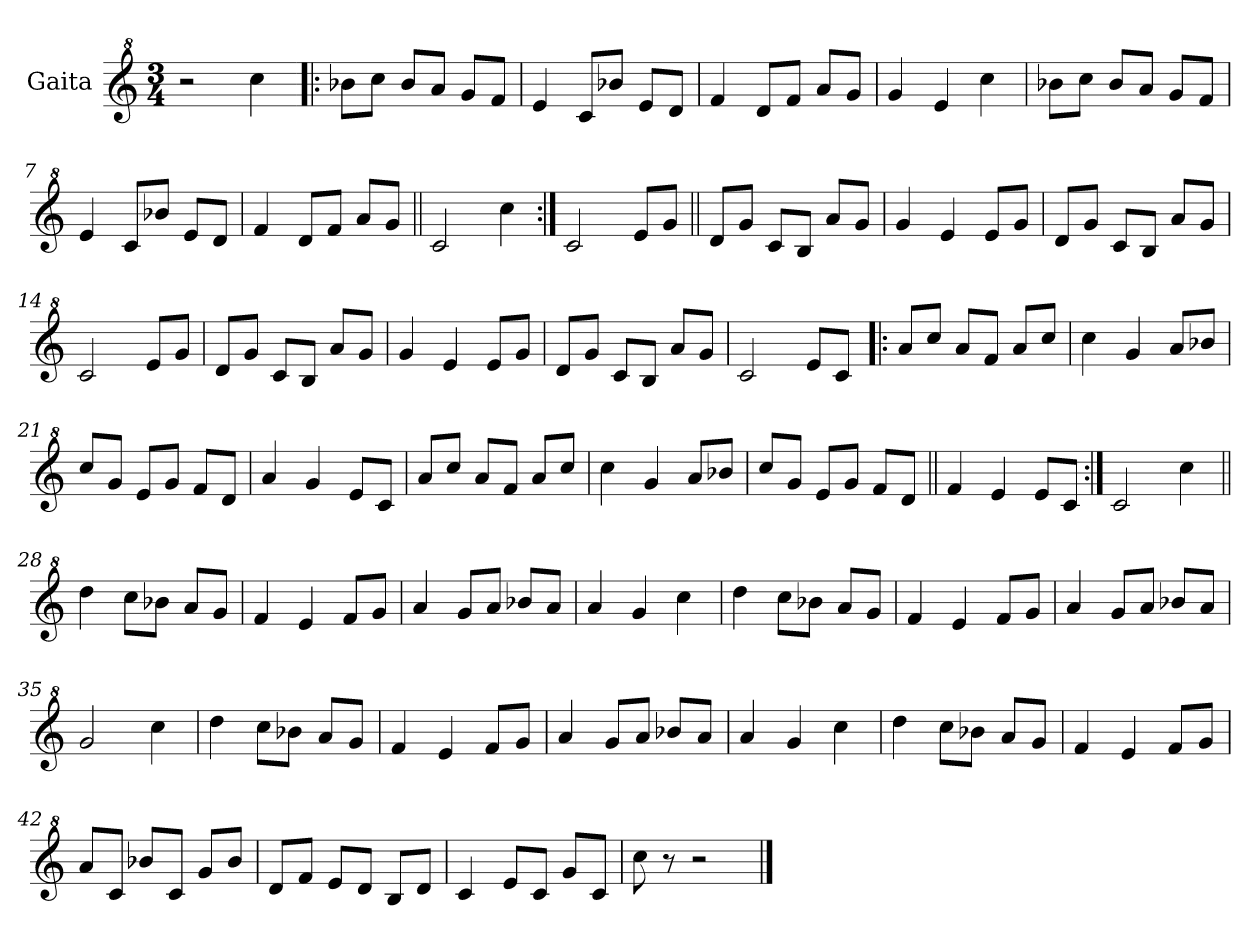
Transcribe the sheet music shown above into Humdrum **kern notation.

**kern
*part1
*staff1
*I"Gaita
*clefG^2
*k[]
*M3/4
*MM160
=1
2r
4ccc\
=2!|:
8bb-X\L
8ccc\J
8bb-/L
8aa/J
8gg/L
8ff/J
=3
4ee/
8cc/L
8bb-X/J
8ee/L
8dd/J
=4
4ff/
8dd/L
8ff/J
8aa/L
8gg/J
=5
4gg/
4ee/
4ccc\
=6
8bb-X\L
8ccc\J
8bb-/L
8aa/J
8gg/L
8ff/J
=7
4ee/
8cc/L
8bb-X/J
8ee/L
8dd/J
=8
4ff/
8dd/L
8ff/J
8aa/L
8gg/J
=9||
2cc/
4ccc\
!!LO:LB:g=z
=10:|!
2cc/
8ee/L
8gg/J
=11||
8dd/L
8gg/J
8cc/L
8b/J
8aa/L
8gg/J
=12
4gg/
4ee/
8ee/L
8gg/J
=13
8dd/L
8gg/J
8cc/L
8b/J
8aa/L
8gg/J
=14
2cc/
8ee/L
8gg/J
=15
8dd/L
8gg/J
8cc/L
8b/J
8aa/L
8gg/J
=16
4gg/
4ee/
8ee/L
8gg/J
=17
8dd/L
8gg/J
8cc/L
8b/J
8aa/L
8gg/J
=18
2cc/
8ee/L
8cc/J
!!LO:LB:g=z
=19!|:
8aa/L
8ccc/J
8aa/L
8ff/J
8aa/L
8ccc/J
=20
4ccc\
4gg/
8aa/L
8bb-X/J
=21
8ccc/L
8gg/J
8ee/L
8gg/J
8ff/L
8dd/J
=22
4aa/
4gg/
8ee/L
8cc/J
=23
8aa/L
8ccc/J
8aa/L
8ff/J
8aa/L
8ccc/J
=24
4ccc\
4gg/
8aa/L
8bb-X/J
=25
8ccc/L
8gg/J
8ee/L
8gg/J
8ff/L
8dd/J
=26||
4ff/
4ee/
8ee/L
8cc/J
!!LO:LB:g=z
=27:|!
2cc/
4ccc\
=28||
4ddd\
8ccc\L
8bb-X\J
8aa/L
8gg/J
=29
4ff/
4ee/
8ff/L
8gg/J
=30
4aa/
8gg/L
8aa/J
8bb-X/L
8aa/J
=31
4aa/
4gg/
4ccc\
=32
4ddd\
8ccc\L
8bb-X\J
8aa/L
8gg/J
=33
4ff/
4ee/
8ff/L
8gg/J
=34
4aa/
8gg/L
8aa/J
8bb-X/L
8aa/J
=35
2gg/
4ccc\
!!LO:LB:g=z
=36
4ddd\
8ccc\L
8bb-X\J
8aa/L
8gg/J
=37
4ff/
4ee/
8ff/L
8gg/J
=38
4aa/
8gg/L
8aa/J
8bb-X/L
8aa/J
=39
4aa/
4gg/
4ccc\
=40
4ddd\
8ccc\L
8bb-X\J
8aa/L
8gg/J
=41
4ff/
4ee/
8ff/L
8gg/J
=42
8aa/L
8cc/J
8bb-X/L
8cc/J
8gg/L
8bb-/J
=43
8dd/L
8ff/J
8ee/L
8dd/J
8b/L
8dd/J
!!LO:LB:g=z
=44
4cc/
8ee/L
8cc/J
8gg/L
8cc/J
=45
8ccc\
8r
2r
==
*-
